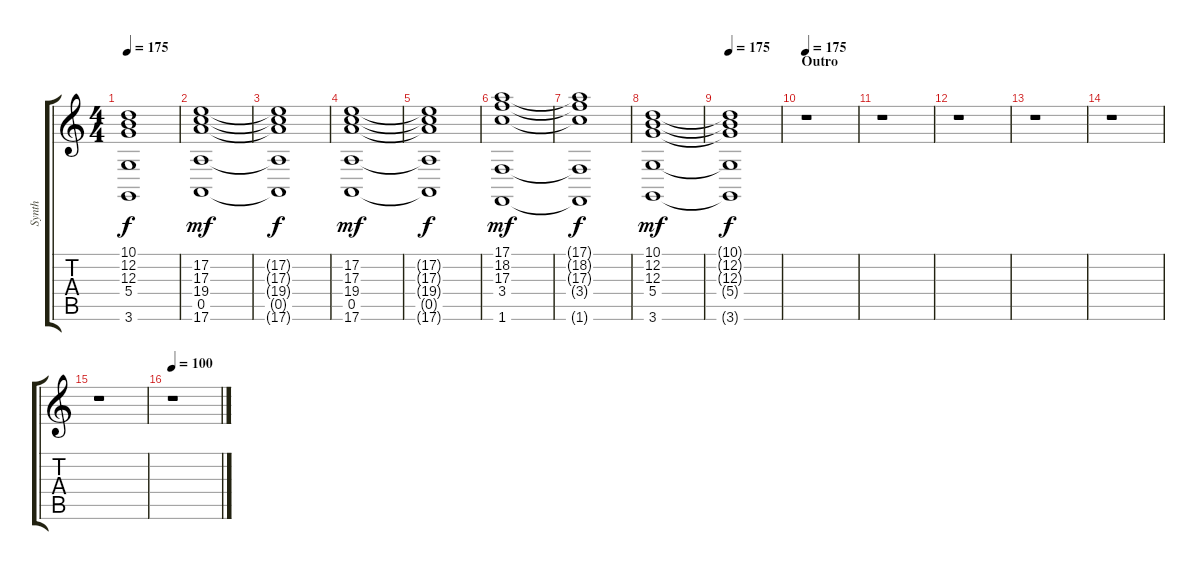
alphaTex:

\track ("Synth" "Synth") {instrument synthstrings1}
\staff {score tabs}
\tuning (E4 B3 G3 D3 A2 E2) {hide}
\ts (4 4)
\tempo 175
\clef g2
\ks c
(10.1{t} 12.2{t} 12.3{t} 5.4{t} 3.6{t}).1{dy f} |
(17.2 17.3 19.4 0.5 17.6).1{dy mf} |
(17.2{t} 17.3{t} 19.4{t} 0.5{t} 17.6{t}).1{dy f} |
(17.2 17.3 19.4 0.5 17.6).1{dy mf} |
(17.2{t} 17.3{t} 19.4{t} 0.5{t} 17.6{t}).1{dy f} |
(17.1 18.2 17.3 3.4 1.6).1{dy mf} |
(17.1{t} 18.2{t} 17.3{t} 3.4{t} 1.6{t}).1{dy f} |
(10.1 12.2 12.3 5.4 3.6).1{dy mf} |
\tempo 175
(10.1{t} 12.2{t} 12.3{t} 5.4{t} 3.6{t}).1{dy f} |
\section ("" "Outro")
\tempo 175
r.1 |
r.1 |
r.1 |
r.1 |
r.1 |
r.1 |
\tempo 100
r.1
